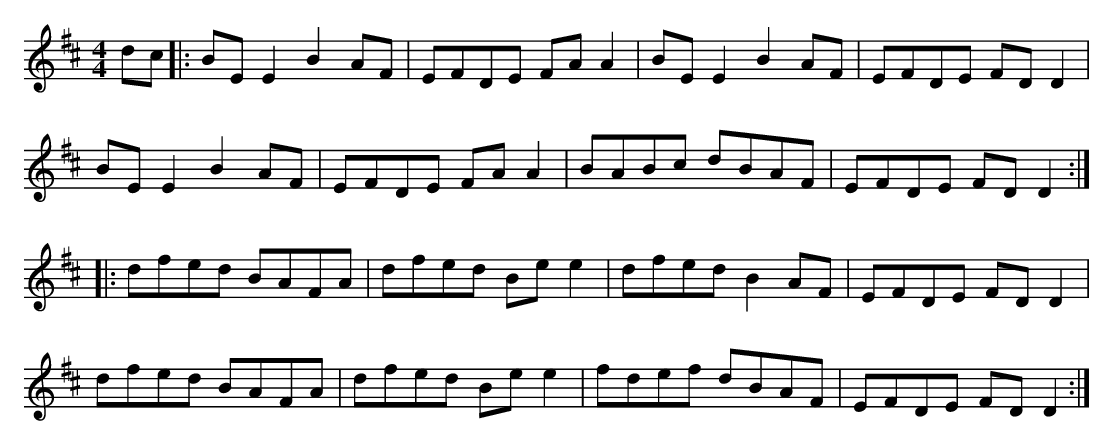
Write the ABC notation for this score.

X:1
M:4/4
K:Bmin
dc|:BE E2 B2AF|EFDE FA A2|BE E2 B2AF|EFDE FD D2|
BE E2 B2AF|EFDE FA A2|BABc dBAF|EFDE FD D2:|
|:dfed BAFA|dfed Be e2|dfed B2 AF|EFDE FD D2|
dfed BAFA|dfed Be e2|fdef dBAF|EFDE FD D2:|
